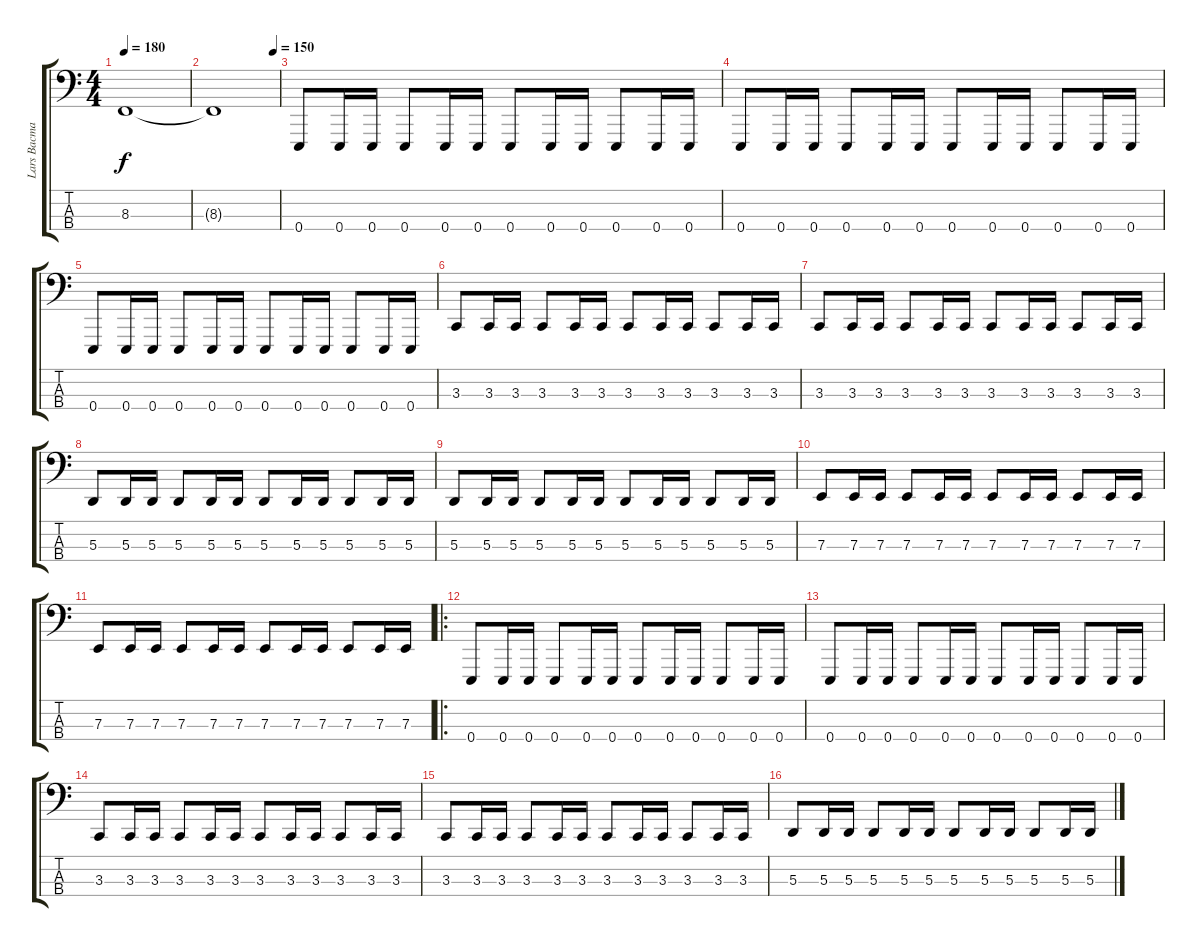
\track ("Lars Bacman" "Lars Bacma") {instrument lead8bassandlead}
\staff {score tabs}
\tuning (G2 D2 A1 E1) {hide}
\ts (4 4)
\tempo 180
\clef f4
\ks c
8.3{t}.1{dy f} |
\tempo (150 0.9166666666666666)
8.3{t}.1 |
0.4.8 0.4.16 0.4.16 0.4.8 0.4.16 0.4.16 0.4.8 0.4.16 0.4.16 0.4.8 0.4.16 0.4.16 |
0.4.8 0.4.16 0.4.16 0.4.8 0.4.16 0.4.16 0.4.8 0.4.16 0.4.16 0.4.8 0.4.16 0.4.16 |
0.4.8 0.4.16 0.4.16 0.4.8 0.4.16 0.4.16 0.4.8 0.4.16 0.4.16 0.4.8 0.4.16 0.4.16 |
3.3.8 3.3.16 3.3.16 3.3.8 3.3.16 3.3.16 3.3.8 3.3.16 3.3.16 3.3.8 3.3.16 3.3.16 |
3.3.8 3.3.16 3.3.16 3.3.8 3.3.16 3.3.16 3.3.8 3.3.16 3.3.16 3.3.8 3.3.16 3.3.16 |
5.3.8 5.3.16 5.3.16 5.3.8 5.3.16 5.3.16 5.3.8 5.3.16 5.3.16 5.3.8 5.3.16 5.3.16 |
5.3.8 5.3.16 5.3.16 5.3.8 5.3.16 5.3.16 5.3.8 5.3.16 5.3.16 5.3.8 5.3.16 5.3.16 |
7.3.8 7.3.16 7.3.16 7.3.8 7.3.16 7.3.16 7.3.8 7.3.16 7.3.16 7.3.8 7.3.16 7.3.16 |
7.3.8 7.3.16 7.3.16 7.3.8 7.3.16 7.3.16 7.3.8 7.3.16 7.3.16 7.3.8 7.3.16 7.3.16 |
\ro
0.4.8 0.4.16 0.4.16 0.4.8 0.4.16 0.4.16 0.4.8 0.4.16 0.4.16 0.4.8 0.4.16 0.4.16 |
0.4.8 0.4.16 0.4.16 0.4.8 0.4.16 0.4.16 0.4.8 0.4.16 0.4.16 0.4.8 0.4.16 0.4.16 |
3.3.8 3.3.16 3.3.16 3.3.8 3.3.16 3.3.16 3.3.8 3.3.16 3.3.16 3.3.8 3.3.16 3.3.16 |
3.3.8 3.3.16 3.3.16 3.3.8 3.3.16 3.3.16 3.3.8 3.3.16 3.3.16 3.3.8 3.3.16 3.3.16 |
5.3.8 5.3.16 5.3.16 5.3.8 5.3.16 5.3.16 5.3.8 5.3.16 5.3.16 5.3.8 5.3.16 5.3.16
